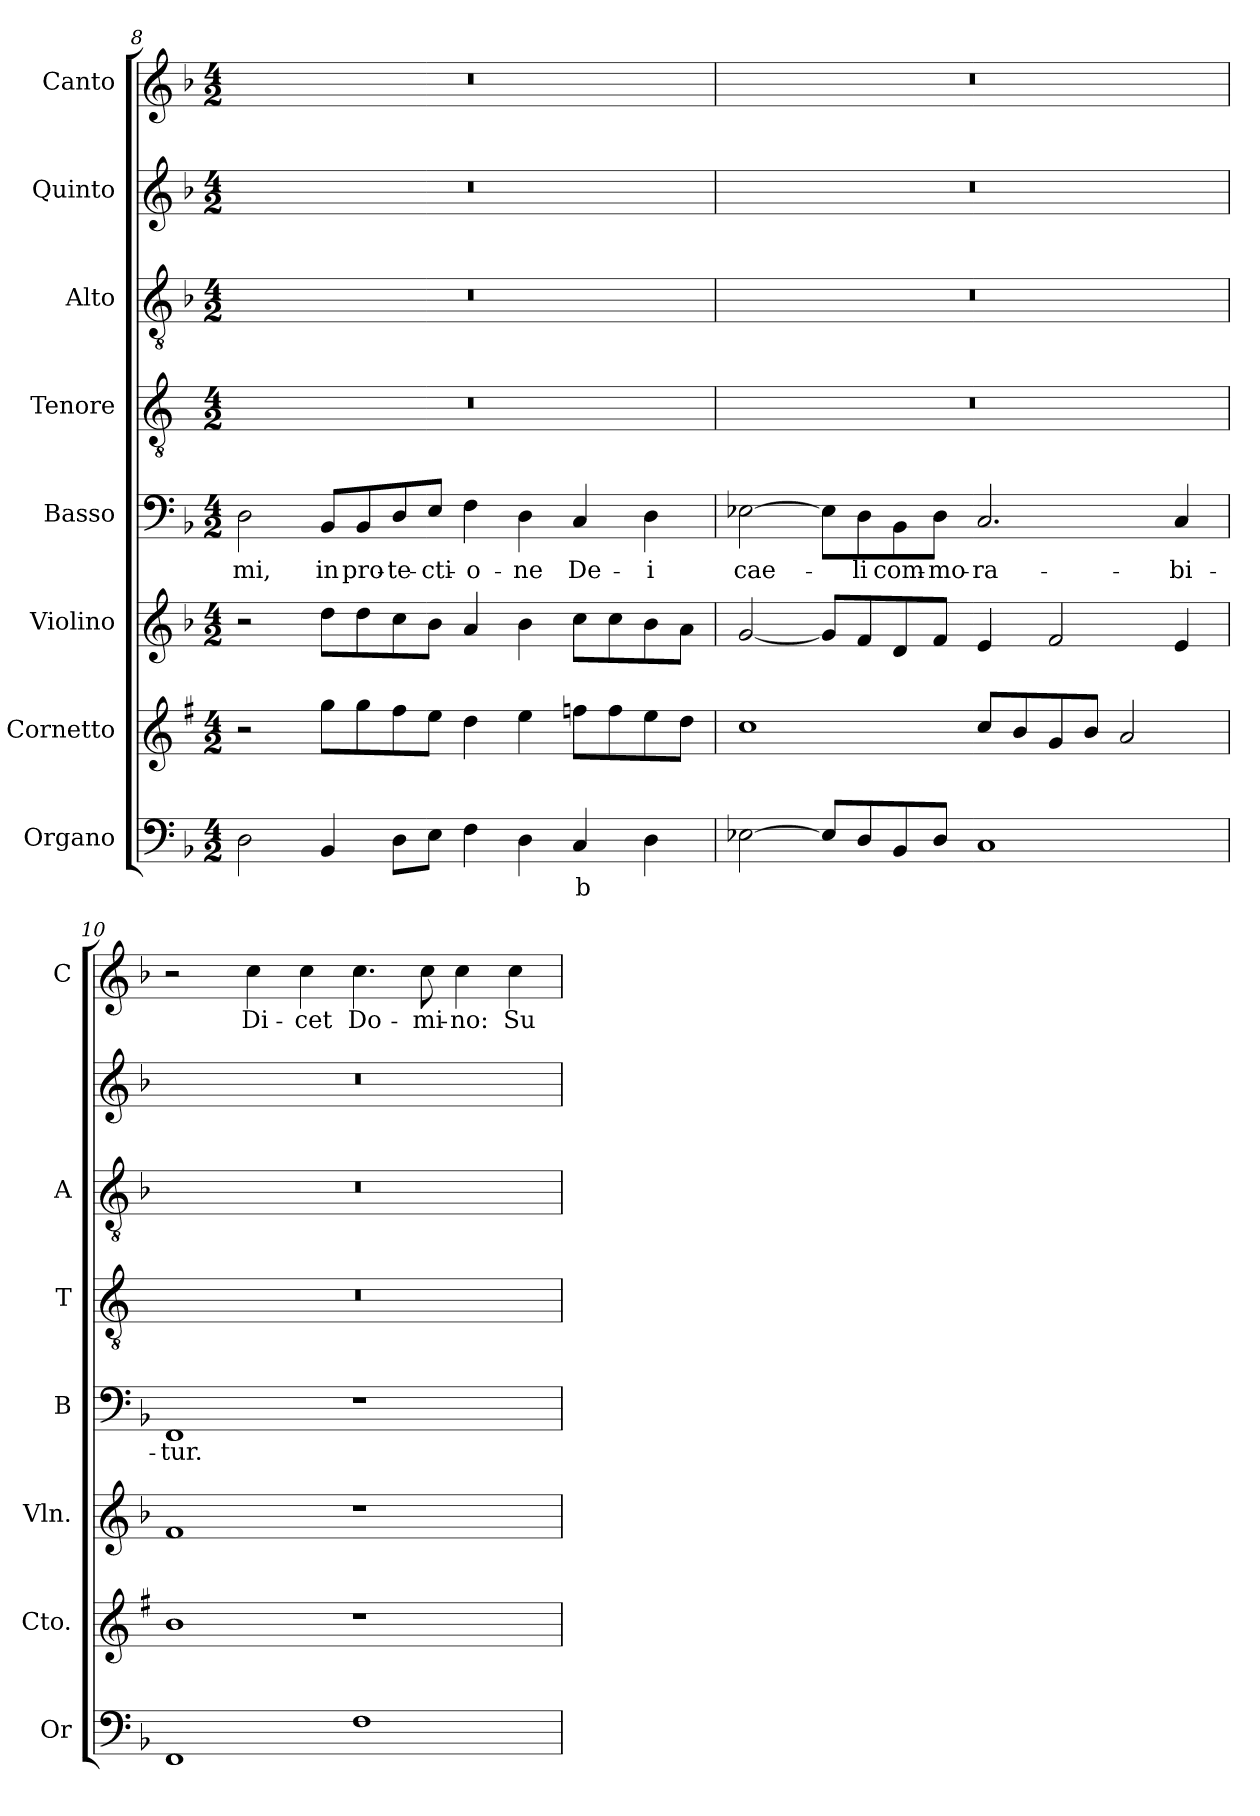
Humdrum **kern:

**kern	**text	**kern	**kern	**kern	**text	**kern	**kern	**kern	**kern	**text
*part8	*part8	*part7	*part6	*part5	*part5	*part4	*part3	*part2	*part1	*part1
*staff8	*staff8	*staff7	*staff6	*staff5	*staff5	*staff4	*staff3	*staff2	*staff1	*staff1
*I"Organo	*	*I"Cornetto	*I"Violino	*I"Basso	*	*I"Tenore	*I"Alto	*I"Quinto	*I"Canto	*
*I'Or	*	*I'Cto.	*I'Vln.	*I'B	*	*I'T	*I'A	*	*I'C	*
*clefF4	*	*clefG2	*clefG2	*clefF4	*	*clefGv2	*clefGv2	*clefG2	*clefG2	*
*	*	*ITrd1c2	*	*	*	*ITrd4c7	*	*	*	*
*k[b-]	*	*k[b-]	*k[b-]	*k[b-]	*	*k[b-]	*k[b-]	*k[b-]	*k[b-]	*
*F:	*	*F:	*F:	*F:	*	*F:	*F:	*F:	*F:	*
*M4/2	*	*M4/2	*M4/2	*M4/2	*	*M4/2	*M4/2	*M4/2	*M4/2	*
=8	=8	=8	=8	=8	=8	=8	=8	=8	=8	=8
!	!	!	!	!	!LO:LY:b	!	!	!	!	!
2D\	.	2r	2r	2D\	-mi,	0r	0r	0r	0r	.
!	!	!	!	!	!LO:LY:b	!	!	!	!	!
4BB-/	.	8ff\L	8dd\L	8BB-/L	in	.	.	.	.	.
!	!	!	!	!	!LO:LY:b	!	!	!	!	!
.	.	8ff\	8dd\	8BB-/	pro-	.	.	.	.	.
!	!	!	!	!	!LO:LY:b	!	!	!	!	!
8D\L	.	8ee\	8cc\	8D/	-te-	.	.	.	.	.
!	!	!	!	!	!LO:LY:b	!	!	!	!	!
8E\J	.	8dd\J	8b-\J	8E/J	-cti-	.	.	.	.	.
!	!	!	!	!	!LO:LY:b	!	!	!	!	!
4F\	.	4cc\	4a/	4F\	-o-	.	.	.	.	.
!	!	!	!	!	!LO:LY:b	!	!	!	!	!
4D\	.	4dd\	4b-\	4D\	-ne	.	.	.	.	.
!	!LO:LY:b	!	!	!	!LO:LY:b	!	!	!	!	!
4C/	b	8ee-X\L	8cc\L	4C/	De-	.	.	.	.	.
.	.	8ee-\	8cc\	.	.	.	.	.	.	.
!	!	!	!	!	!LO:LY:b	!	!	!	!	!
4D\	.	8dd\	8b-\	4D\	-i	.	.	.	.	.
.	.	8cc\J	8a\J	.	.	.	.	.	.	.
=9	=9	=9	=9	=9	=9	=9	=9	=9	=9	=9
!	!	!	!	!	!LO:LY:b	!	!	!	!	!
[2E-X\	.	1b-	[2g/	[2E-X\	cae-	0r	0r	0r	0r	.
8E-/L]	.	.	8g/L]	8E-\L]	.	.	.	.	.	.
!	!	!	!	!	!LO:LY:b	!	!	!	!	!
8D/	.	.	8f/	8D\	-li	.	.	.	.	.
!	!	!	!	!	!LO:LY:b	!	!	!	!	!
8BB-/	.	.	8d/	8BB-\	com-	.	.	.	.	.
!	!	!	!	!	!LO:LY:b	!	!	!	!	!
8D/J	.	.	8f/J	8D\J	-mo-	.	.	.	.	.
!	!	!	!	!	!LO:LY:b	!	!	!	!	!
1C	.	8b-/L	4e/	2.C/	-ra-	.	.	.	.	.
.	.	8a/	.	.	.	.	.	.	.	.
.	.	8f/	2f/	.	.	.	.	.	.	.
.	.	8a/J	.	.	.	.	.	.	.	.
.	.	2g/	.	.	.	.	.	.	.	.
!	!	!	!	!	!LO:LY:b	!	!	!	!	!
.	.	.	4e/	4C/	-bi-	.	.	.	.	.
!!LO:LB:g=z
=10	=10	=10	=10	=10	=10	=10	=10	=10	=10	=10
!	!	!	!	!	!LO:LY:b	!	!	!	!	!
1FF	.	1a	1f	1FF	-tur.	0r	0r	0r	2r	.
!	!	!	!	!	!	!	!	!	!	!LO:LY:b
.	.	.	.	.	.	.	.	.	4cc\	Di-
!	!	!	!	!	!	!	!	!	!	!LO:LY:b
.	.	.	.	.	.	.	.	.	4cc\	-cet
!	!	!	!	!	!	!	!	!	!	!LO:LY:b
1F	.	1r	1r	1r	.	.	.	.	4.cc\	Do-
!	!	!	!	!	!	!	!	!	!	!LO:LY:b
.	.	.	.	.	.	.	.	.	8cc\	-mi-
!	!	!	!	!	!	!	!	!	!	!LO:LY:b
.	.	.	.	.	.	.	.	.	4cc\	-no:
!	!	!	!	!	!	!	!	!	!	!LO:LY:b
.	.	.	.	.	.	.	.	.	4cc\	Su-
=	=	=	=	=	=	=	=	=	=	=
*-	*-	*-	*-	*-	*-	*-	*-	*-	*-	*-
